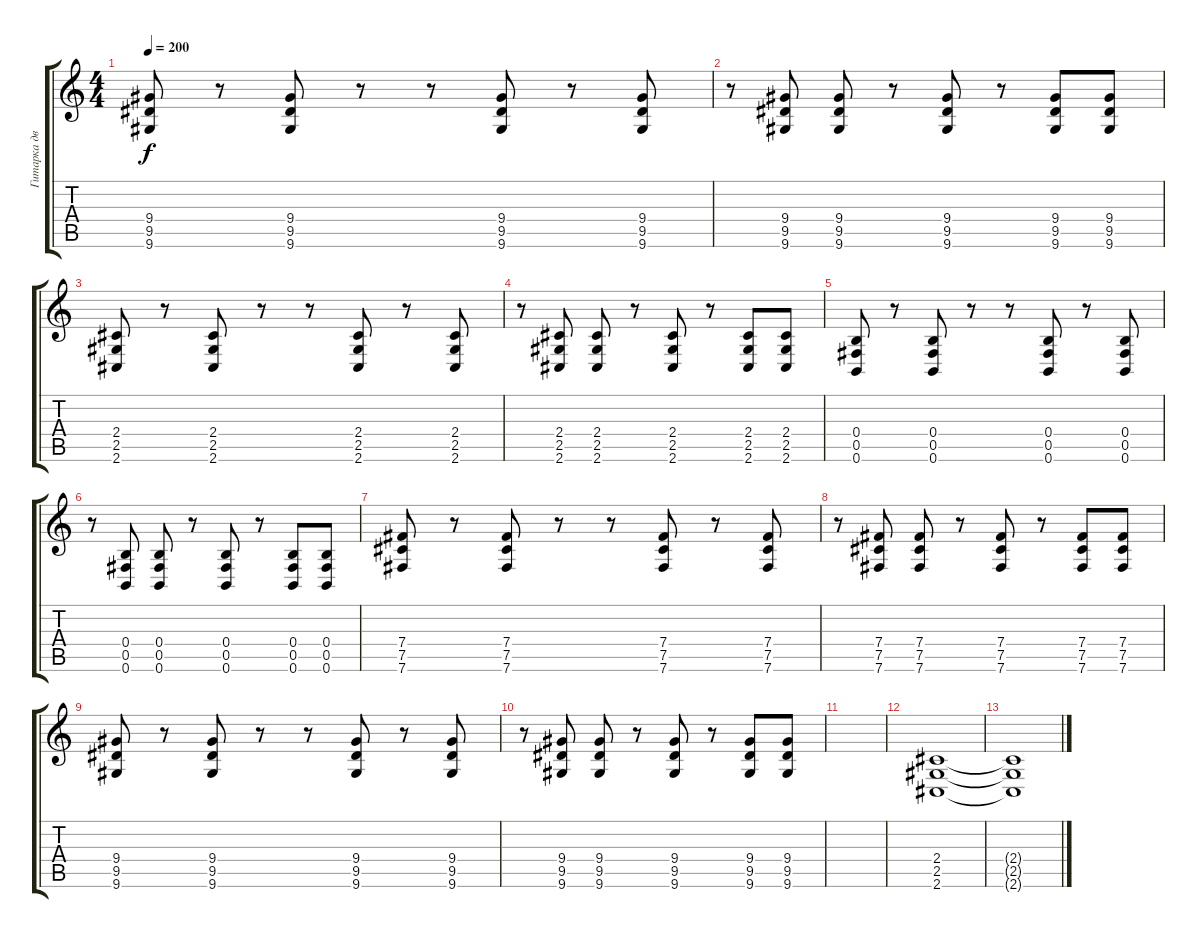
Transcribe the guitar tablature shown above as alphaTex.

\track ("Гитарка два" "Гитарка дв") {instrument distortionguitar}
\staff {score tabs}
\tuning (Db4 Ab3 E3 B2 Gb2 B1) {hide}
\ts (4 4)
\tempo 200
\clef g2
\ks c
(9.4 9.5 9.6).8{dy f} r.8 (9.4 9.5 9.6).8 r.8 r.8 (9.4 9.5 9.6).8 r.8 (9.4 9.5 9.6).8 |
r.8 (9.4 9.5 9.6).8 (9.4 9.5 9.6).8 r.8 (9.4 9.5 9.6).8 r.8 (9.4 9.5 9.6).8 (9.4 9.5 9.6).8 |
(2.4 2.5 2.6).8 r.8 (2.4 2.5 2.6).8 r.8 r.8 (2.4 2.5 2.6).8 r.8 (2.4 2.5 2.6).8 |
r.8 (2.4 2.5 2.6).8 (2.4 2.5 2.6).8 r.8 (2.4 2.5 2.6).8 r.8 (2.4 2.5 2.6).8 (2.4 2.5 2.6).8 |
(0.4 0.5 0.6).8 r.8 (0.4 0.5 0.6).8 r.8 r.8 (0.4 0.5 0.6).8 r.8 (0.4 0.5 0.6).8 |
r.8 (0.4 0.5 0.6).8 (0.4 0.5 0.6).8 r.8 (0.4 0.5 0.6).8 r.8 (0.4 0.5 0.6).8 (0.4 0.5 0.6).8 |
(7.4 7.5 7.6).8 r.8 (7.4 7.5 7.6).8 r.8 r.8 (7.4 7.5 7.6).8 r.8 (7.4 7.5 7.6).8 |
r.8 (7.4 7.5 7.6).8 (7.4 7.5 7.6).8 r.8 (7.4 7.5 7.6).8 r.8 (7.4 7.5 7.6).8 (7.4 7.5 7.6).8 |
(9.4 9.5 9.6).8 r.8 (9.4 9.5 9.6).8 r.8 r.8 (9.4 9.5 9.6).8 r.8 (9.4 9.5 9.6).8 |
r.8 (9.4 9.5 9.6).8 (9.4 9.5 9.6).8 r.8 (9.4 9.5 9.6).8 r.8 (9.4 9.5 9.6).8 (9.4 9.5 9.6).8 |
|
(2.4 2.5 2.6).1 |
(2.4{t} 2.5{t} 2.6{t}).1
